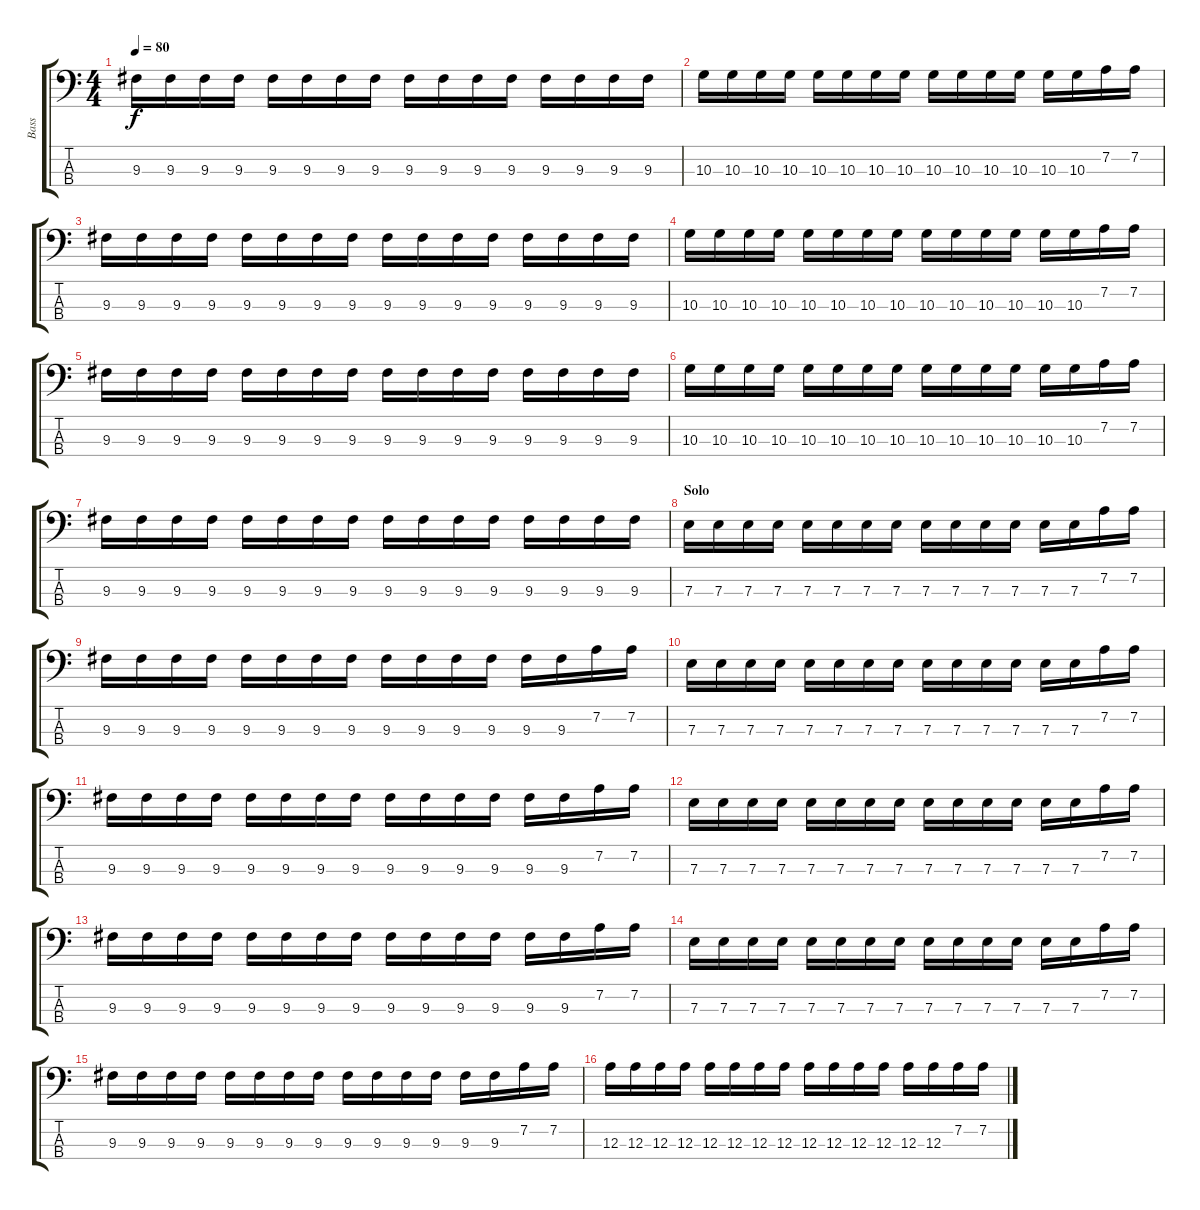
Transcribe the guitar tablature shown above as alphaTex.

\track ("Bass" "Bass") {instrument electricbassfinger}
\staff {score tabs}
\tuning (G2 D2 A1 E1) {hide}
\ts (4 4)
\tempo 80
\clef f4
\ks c
9.3.16{dy f} 9.3.16 9.3.16 9.3.16 9.3.16 9.3.16 9.3.16 9.3.16 9.3.16 9.3.16 9.3.16 9.3.16 9.3.16 9.3.16 9.3.16 9.3.16 |
10.3.16 10.3.16 10.3.16 10.3.16 10.3.16 10.3.16 10.3.16 10.3.16 10.3.16 10.3.16 10.3.16 10.3.16 10.3.16 10.3.16 7.2.16 7.2.16 |
9.3.16 9.3.16 9.3.16 9.3.16 9.3.16 9.3.16 9.3.16 9.3.16 9.3.16 9.3.16 9.3.16 9.3.16 9.3.16 9.3.16 9.3.16 9.3.16 |
10.3.16 10.3.16 10.3.16 10.3.16 10.3.16 10.3.16 10.3.16 10.3.16 10.3.16 10.3.16 10.3.16 10.3.16 10.3.16 10.3.16 7.2.16 7.2.16 |
9.3.16 9.3.16 9.3.16 9.3.16 9.3.16 9.3.16 9.3.16 9.3.16 9.3.16 9.3.16 9.3.16 9.3.16 9.3.16 9.3.16 9.3.16 9.3.16 |
10.3.16 10.3.16 10.3.16 10.3.16 10.3.16 10.3.16 10.3.16 10.3.16 10.3.16 10.3.16 10.3.16 10.3.16 10.3.16 10.3.16 7.2.16 7.2.16 |
9.3.16 9.3.16 9.3.16 9.3.16 9.3.16 9.3.16 9.3.16 9.3.16 9.3.16 9.3.16 9.3.16 9.3.16 9.3.16 9.3.16 9.3.16 9.3.16 |
\section ("" "Solo")
7.3.16 7.3.16 7.3.16 7.3.16 7.3.16 7.3.16 7.3.16 7.3.16 7.3.16 7.3.16 7.3.16 7.3.16 7.3.16 7.3.16 7.2.16 7.2.16 |
9.3.16 9.3.16 9.3.16 9.3.16 9.3.16 9.3.16 9.3.16 9.3.16 9.3.16 9.3.16 9.3.16 9.3.16 9.3.16 9.3.16 7.2.16 7.2.16 |
7.3.16 7.3.16 7.3.16 7.3.16 7.3.16 7.3.16 7.3.16 7.3.16 7.3.16 7.3.16 7.3.16 7.3.16 7.3.16 7.3.16 7.2.16 7.2.16 |
9.3.16 9.3.16 9.3.16 9.3.16 9.3.16 9.3.16 9.3.16 9.3.16 9.3.16 9.3.16 9.3.16 9.3.16 9.3.16 9.3.16 7.2.16 7.2.16 |
7.3.16 7.3.16 7.3.16 7.3.16 7.3.16 7.3.16 7.3.16 7.3.16 7.3.16 7.3.16 7.3.16 7.3.16 7.3.16 7.3.16 7.2.16 7.2.16 |
9.3.16 9.3.16 9.3.16 9.3.16 9.3.16 9.3.16 9.3.16 9.3.16 9.3.16 9.3.16 9.3.16 9.3.16 9.3.16 9.3.16 7.2.16 7.2.16 |
7.3.16 7.3.16 7.3.16 7.3.16 7.3.16 7.3.16 7.3.16 7.3.16 7.3.16 7.3.16 7.3.16 7.3.16 7.3.16 7.3.16 7.2.16 7.2.16 |
9.3.16 9.3.16 9.3.16 9.3.16 9.3.16 9.3.16 9.3.16 9.3.16 9.3.16 9.3.16 9.3.16 9.3.16 9.3.16 9.3.16 7.2.16 7.2.16 |
12.3.16 12.3.16 12.3.16 12.3.16 12.3.16 12.3.16 12.3.16 12.3.16 12.3.16 12.3.16 12.3.16 12.3.16 12.3.16 12.3.16 7.2.16 7.2.16
